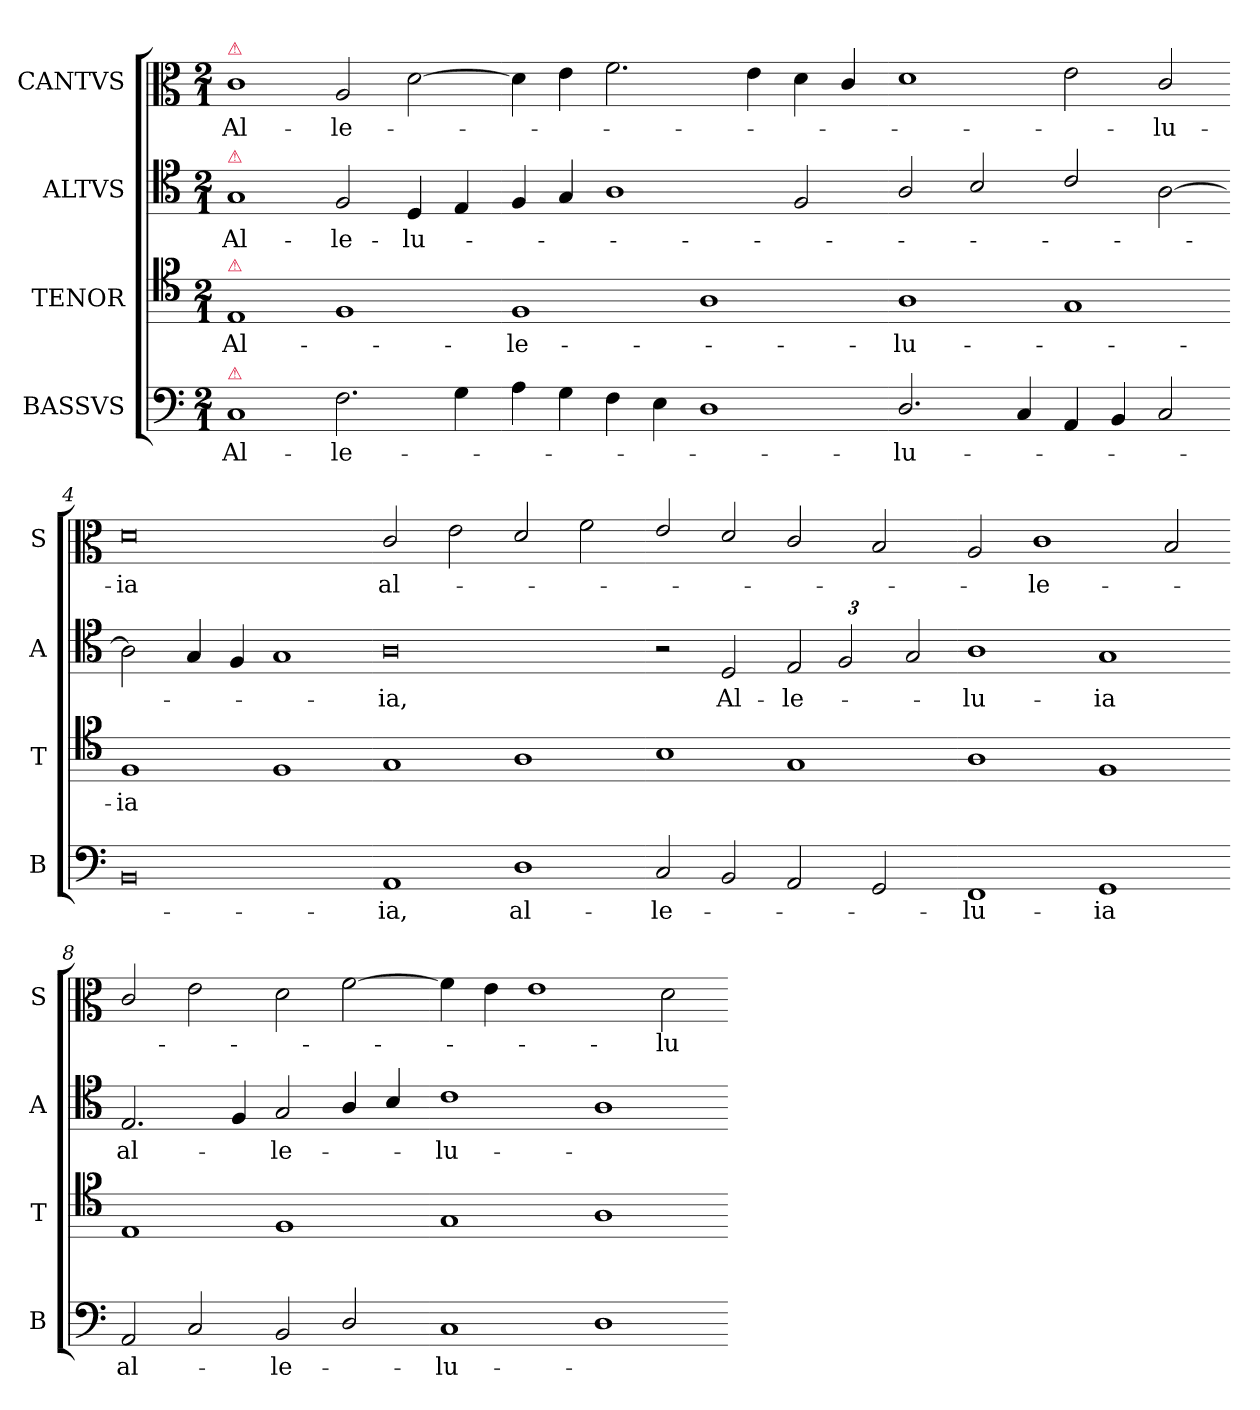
**kern	**text	**kern	**text	**kern	**text	**kern	**text
*part4	*part4	*part3	*part3	*part2	*part2	*part1	*part1
*staff4	*staff4	*staff3	*staff3	*staff2	*staff2	*staff1	*staff1
*I"BASSVS	*	*I"TENOR	*	*I"ALTVS	*	*I"CANTVS	*
*I'B	*	*I'T	*	*I'A	*	*I'S	*
*clefF4	*	*clefC5	*	*clefC4	*	*clefC3	*
*k[]	*	*k[]	*	*k[]	*	*k[]	*
*a:	*	*a:	*	*a:	*	*a:	*
*M2/1	*	*M2/1	*	*M2/1	*	*M2/1	*
=1	=1	=1	=1	=1	=1	=1	=1
!	!	!	!	!	!	!LO:TX:a:color=crimson:t=⚠	!
!	!	!	!	!LO:TX:a:color=crimson:t=⚠	!	!	!
!	!	!LO:TX:a:color=crimson:t=⚠	!	!	!	!	!
!LO:TX:a:color=crimson:t=⚠	!	!	!	!	!	!	!
1C	Al-	1C	Al-	1G	Al-	1c	Al-
2.F\	-le-	1D	.	2F/	-le-	2A/	-le-
.	.	.	.	4D/	-lu-	[2d\	.
4G\	.	.	.	4E/	.	.	.
=2-	=2-	=2-	=2-	=2-	=2-	=2-	=2-
4A\	.	1D	-le-	4F/	.	4d\]	.
4G\	.	.	.	4G/	.	4e\	.
4F\	.	.	.	1A	.	2.f\	.
4E\	.	.	.	.	.	.	.
1D	.	1F	.	.	.	.	.
.	.	.	.	.	.	4e\	.
.	.	.	.	2F/	.	4d\	.
.	.	.	.	.	.	4c/	.
=3-	=3-	=3-	=3-	=3-	=3-	=3-	=3-
2.D/	-lu-	1F	-lu-	2A/	.	1d	.
.	.	.	.	2B/	.	.	.
4C/	.	.	.	.	.	.	.
4AA/	.	1E	.	2c/	.	2e\	.
4BB/	.	.	.	.	.	.	.
2C/	.	.	.	[2A\	.	2c/	-lu-
=4-	=4-	=4-	=4-	=4-	=4-	=4-	=4-
0BB	.	1D	-ia	2A\]	.	0d	-ia
.	.	.	.	4G/	.	.	.
.	.	.	.	4F/	.	.	.
.	.	1D	.	1G	.	.	.
=5-	=5-	=5-	=5-	=5-	=5-	=5-	=5-
!	!	!	!	!	!	!	!LO:LY:i
1AA	-ia,	1E	.	0A	-ia,	2c/	al-
.	.	.	.	.	.	2e\	.
!	!LO:LY:i	!	!	!	!	!	!
1D	al-	1F	.	.	.	2d/	.
.	.	.	.	.	.	2f\	.
=6-	=6-	=6-	=6-	=6-	=6-	=6-	=6-
!	!LO:LY:i	!	!	!	!	!	!
2C/	-le-	1G	.	2r	.	2e/	.
2BB/	.	.	.	2D/	Al-	2d/	.
*	*	*	*	*Xbrackettup	*	*	*
2AA/	.	1E	.	3E/	-le-	2c/	.
.	.	.	.	3F/	.	.	.
2GG/	.	.	.	.	.	2B/	.
.	.	.	.	3G/	.	.	.
=7-	=7-	=7-	=7-	=7-	=7-	=7-	=7-
!	!LO:LY:i	!	!	!	!	!	!
1FF	-lu-	1F	.	1A	-lu-	2A/	.
!	!	!	!	!	!	!	!LO:LY:i
.	.	.	.	.	.	1c	-le-
!	!LO:LY:i	!	!	!	!	!	!
1GG	-ia	1D	.	1G	-ia	.	.
.	.	.	.	.	.	2B/	.
=8-	=8-	=8-	=8-	=8-	=8-	=8-	=8-
!	!LO:LY:i	!	!	!	!LO:LY:i	!	!
2AA/	al-	1C	.	2.E/	al-	2c/	.
2C/	.	.	.	.	.	2e\	.
.	.	.	.	4F/	.	.	.
!	!LO:LY:i	!	!	!	!LO:LY:i	!	!
2BB/	-le-	1D	.	2G/	-le-	2d\	.
2D/	.	.	.	4A/	.	[2f\	.
.	.	.	.	4B/	.	.	.
=9-	=9-	=9-	=9-	=9-	=9-	=9-	=9-
!	!LO:LY:i	!	!	!	!LO:LY:i	!	!
1C	-lu-	1E	.	1c	-lu-	4f\]	.
.	.	.	.	.	.	4e\	.
.	.	.	.	.	.	1e	.
1D	.	1F	.	1A	.	.	.
.	.	.	.	.	.	2d\	-lu-
=-	=-	=-	=-	=-	=-	=-	=-
*-	*-	*-	*-	*-	*-	*-	*-
